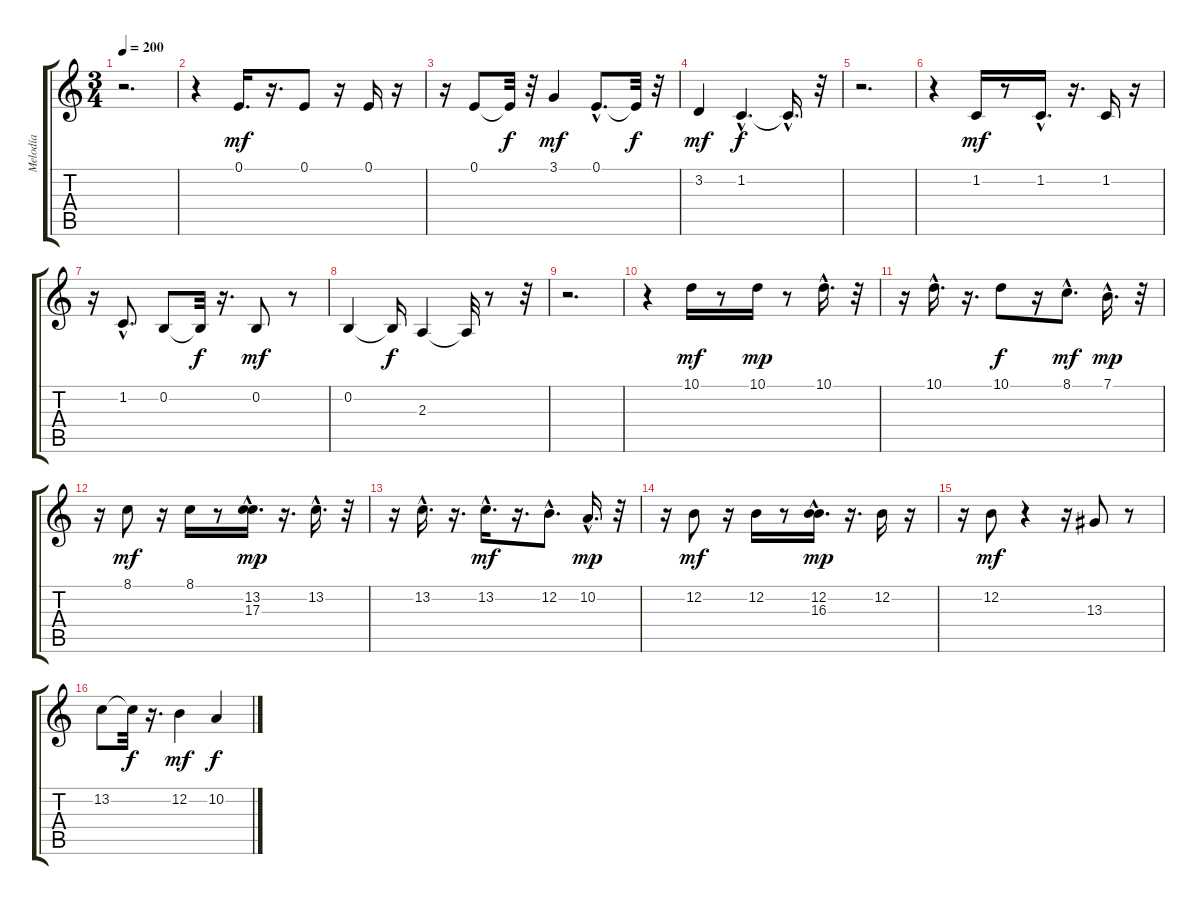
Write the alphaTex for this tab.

\track ("Melodía" "Melodía") {instrument musicbox}
\staff {score tabs}
\tuning (E4 B3 G3 D3 A2 E2) {hide}
\ts (3 4)
\tempo 200
\clef g2
\ks c
r.2{d dy f} |
r.4 0.1.16{d dy mf} r.16{d} 0.1.8 r.16 0.1.16 r.16 |
r.16 0.1.8 0.1{t}.32{dy f} r.32 3.1.4{dy mf} 0.1{hac}.8{d} 0.1{t}.32{dy f} r.32 |
3.2.4{dy mf} 1.2{hac}.4{d dy f} 1.2{hac t}.16{d} r.32 |
r.2{d} |
r.4 1.2.16{dy mf} r.8 1.2{hac}.16{d} r.16{d} 1.2.16 r.16 |
r.16 1.2{hac}.8{d} 0.2.8 0.2{t}.32{dy f} r.16{d} 0.2.8{dy mf} r.8 |
0.2.4 0.2{t}.16{dy f} 2.3.4 2.3{t}.32 r.8 r.32 |
r.2{d} |
r.4 10.1.16{dy mf} r.8 10.1.16{dy mp} r.8 10.1{hac}.16{d} r.32 |
r.16 10.1{hac}.16{d} r.16{d} 10.1.8{dy f} r.16 8.1{hac}.8{d dy mf} 7.1{hac}.16{d dy mp} r.32 |
r.16 8.1.8{dy mf} r.16 8.1.16 r.8 (13.2{hac} 17.3{hac}).16{d dy mp} r.16{d} 13.2{hac}.16{d} r.32 |
r.16 13.2{hac}.16{d} r.16{d} 13.2{hac}.16{d dy mf} r.16{d} 12.2{hac}.8{d} 10.2{hac}.16{d dy mp} r.32 |
r.16 12.2.8{dy mf} r.16 12.2.16 r.8 (12.2{hac} 16.3{hac}).16{d dy mp} r.16{d} 12.2.16 r.16 |
r.16 12.2.8{dy mf} r.4 r.16 13.3.8 r.8 |
13.2.8 13.2{t}.32{dy f} r.16{d} 12.2.4{dy mf} 10.2.4{dy f}
